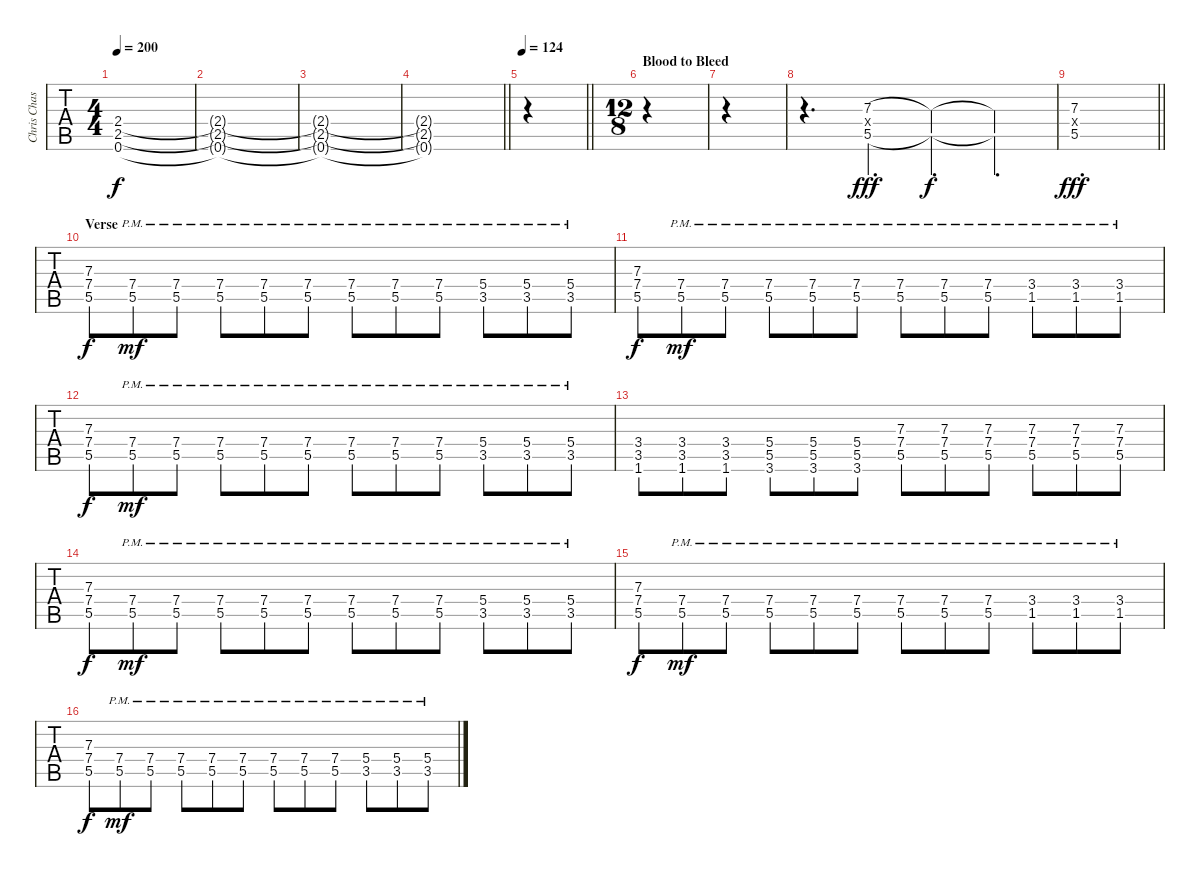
\track ("Chris Chasse - Guitar One" "Chris Chas") {instrument distortionguitar}
\staff {tabs}
\tuning (Eb4 Bb3 Gb3 Db3 Ab2 Eb2) {hide}
\ts (4 4)
\tempo 200
\clef g2
\ks ebminor
(2.4 2.5 0.6).1{dy f volume 0} |
(2.4{t} 2.5{t} 0.6{t}).1 |
(2.4{t} 2.5{t} 0.6{t}).1 |
\barLineRight lightlight
(2.4{t} 2.5{t} 0.6{t}).1 |
\tempo 124
\barLineRight lightlight
|
\ts (12 8)
\section ("" "Blood to Bleed")
\ks gb
|
|
r.4{d} (7.3 0.4{x} 5.5).4{d dy fff volume 4} (7.3{t} 5.5{t}).4{d dy f} (7.3{t} 5.5{t}).4{d} |
\barLineRight lightlight
(7.3 5.4{x} 5.5).1{d dy fff volume 13} |
\section ("" "Verse")
(7.3 7.4 5.5).8{dy f volume 12} (7.4{pm} 5.5{pm}).8{dy mf} (7.4{pm} 5.5{pm}).8 (7.4{pm} 5.5{pm}).8 (7.4{pm} 5.5{pm}).8 (7.4{pm} 5.5{pm}).8 (7.4{pm} 5.5{pm}).8 (7.4{pm} 5.5{pm}).8 (7.4{pm} 5.5{pm}).8 (5.4{pm} 3.5{pm}).8 (5.4{pm} 3.5{pm}).8 (5.4{pm} 3.5{pm}).8 |
(7.3 7.4 5.5).8{dy f} (7.4{pm} 5.5{pm}).8{dy mf} (7.4{pm} 5.5{pm}).8 (7.4{pm} 5.5{pm}).8 (7.4{pm} 5.5{pm}).8 (7.4{pm} 5.5{pm}).8 (7.4{pm} 5.5{pm}).8 (7.4{pm} 5.5{pm}).8 (7.4{pm} 5.5{pm}).8 (3.4{pm} 1.5{pm}).8 (3.4{pm} 1.5{pm}).8 (3.4{pm} 1.5{pm}).8 |
(7.3 7.4 5.5).8{dy f} (7.4{pm} 5.5{pm}).8{dy mf} (7.4{pm} 5.5{pm}).8 (7.4{pm} 5.5{pm}).8 (7.4{pm} 5.5{pm}).8 (7.4{pm} 5.5{pm}).8 (7.4{pm} 5.5{pm}).8 (7.4{pm} 5.5{pm}).8 (7.4{pm} 5.5{pm}).8 (5.4{pm} 3.5{pm}).8 (5.4{pm} 3.5{pm}).8 (5.4{pm} 3.5{pm}).8 |
(3.4 3.5 1.6).8 (3.4 3.5 1.6).8 (3.4 3.5 1.6).8 (5.4 5.5 3.6).8 (5.4 5.5 3.6).8 (5.4 5.5 3.6).8 (7.3 7.4 5.5).8 (7.3 7.4 5.5).8 (7.3 7.4 5.5).8 (7.3 7.4 5.5).8 (7.3 7.4 5.5).8 (7.3 7.4 5.5).8 |
(7.3 7.4 5.5).8{dy f} (7.4{pm} 5.5{pm}).8{dy mf} (7.4{pm} 5.5{pm}).8 (7.4{pm} 5.5{pm}).8 (7.4{pm} 5.5{pm}).8 (7.4{pm} 5.5{pm}).8 (7.4{pm} 5.5{pm}).8 (7.4{pm} 5.5{pm}).8 (7.4{pm} 5.5{pm}).8 (5.4{pm} 3.5{pm}).8 (5.4{pm} 3.5{pm}).8 (5.4{pm} 3.5{pm}).8 |
(7.3 7.4 5.5).8{dy f} (7.4{pm} 5.5{pm}).8{dy mf} (7.4{pm} 5.5{pm}).8 (7.4{pm} 5.5{pm}).8 (7.4{pm} 5.5{pm}).8 (7.4{pm} 5.5{pm}).8 (7.4{pm} 5.5{pm}).8 (7.4{pm} 5.5{pm}).8 (7.4{pm} 5.5{pm}).8 (3.4{pm} 1.5{pm}).8 (3.4{pm} 1.5{pm}).8 (3.4{pm} 1.5{pm}).8 |
(7.3 7.4 5.5).8{dy f} (7.4{pm} 5.5{pm}).8{dy mf} (7.4{pm} 5.5{pm}).8 (7.4{pm} 5.5{pm}).8 (7.4{pm} 5.5{pm}).8 (7.4{pm} 5.5{pm}).8 (7.4{pm} 5.5{pm}).8 (7.4{pm} 5.5{pm}).8 (7.4{pm} 5.5{pm}).8 (5.4{pm} 3.5{pm}).8 (5.4{pm} 3.5{pm}).8 (5.4{pm} 3.5{pm}).8
